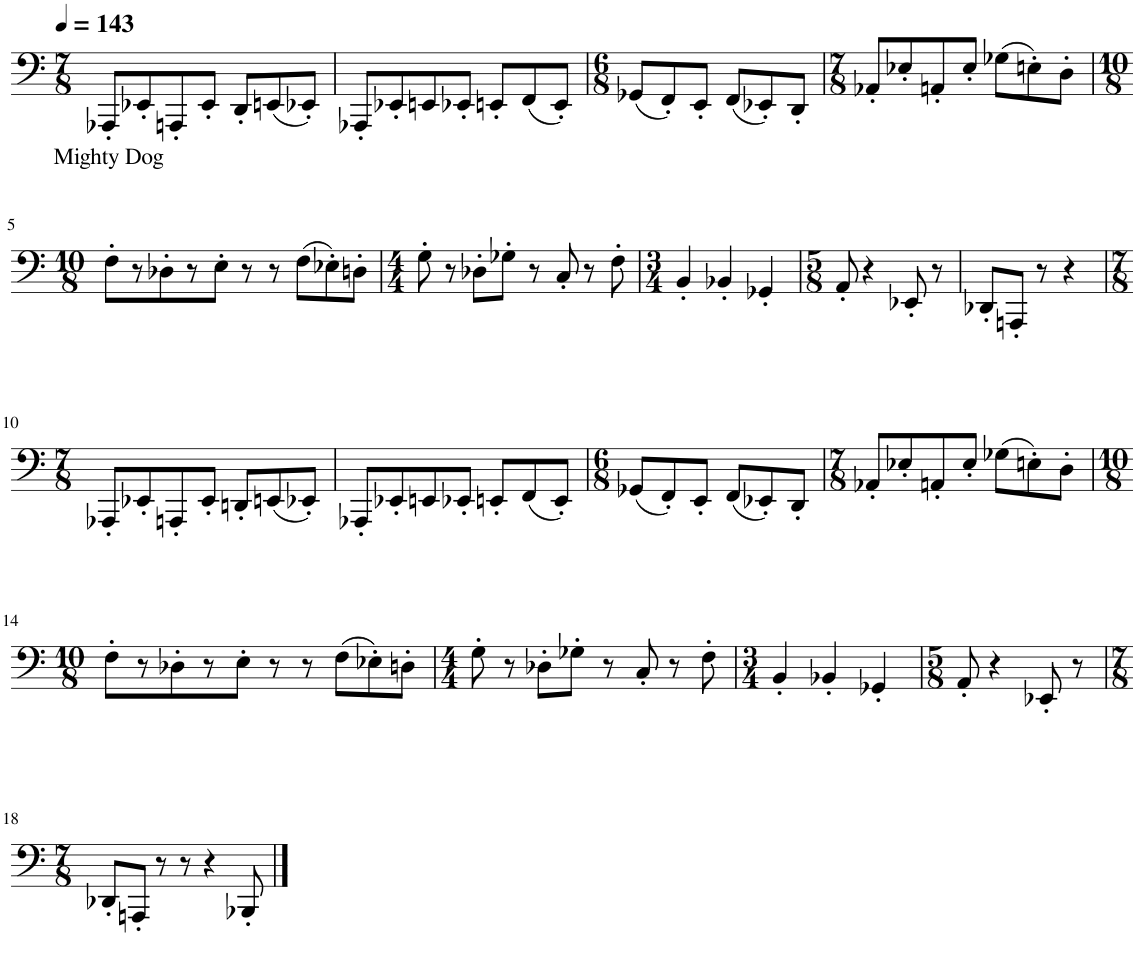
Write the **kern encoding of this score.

**kern	**text
*part1	*part1
*staff1	*staff1
*I"Tuba, untitled	*
*I'Tba.	*
*clefF4	*
*k[]	*
*M7/8	*
*MM143	*
=1	=1
!	!LO:LY:b
8AAA-X'/L	Mighty Dog
8EE-X'/	.
8AAAn'/	.
8EE-'/J	.
8DD'/L	.
(8EEn/	.
8EE-X'/J)	.
=2	=2
8AAA-X'/L	.
8EE-X'/	.
8EEn/	.
8EE-X'/J	.
8EEn'/L	.
(8FF/	.
8EE'/J)	.
=3	=3
*M6/8	*
(8GG-X/L	.
8FF'/)	.
8EE'/J	.
(8FF/L	.
8EE-X'/)	.
8DD'/J	.
=4	=4
*M7/8	*
8AA-X'/L	.
8E-X'/	.
8AAn'/	.
8E-'/J	.
(8G-X\L	.
8En'\)	.
8D'\J	.
!!LO:LB:g=z
=5	=5
*M10/8	*
8F'\L	.
8r	.
8D-X'\	.
8r	.
8E'\J	.
8r	.
8r	.
(8F\L	.
8E-X'\)	.
8Dn'\J	.
=6	=6
*M4/4	*
8G'\	.
8r	.
8D-X'\L	.
8G-X'\J	.
8r	.
8C'/	.
8r	.
8F'\	.
=7	=7
*M3/4	*
4BB'/	.
4BB-X'/	.
4GG-X'/	.
=8	=8
*M5/8	*
8AA'/	.
4r	.
8EE-X'/	.
8r	.
=9	=9
8DD-X'/L	.
8AAAn'/J	.
8r	.
4r	.
!!LO:LB:g=z
=10	=10
*M7/8	*
8AAA-X'/L	.
8EE-X'/	.
8AAAn'/	.
8EE-'/J	.
8DDn'/L	.
(8EEn/	.
8EE-X'/J)	.
=11	=11
8AAA-X'/L	.
8EE-X'/	.
8EEn/	.
8EE-X'/J	.
8EEn'/L	.
(8FF/	.
8EE'/J)	.
=12	=12
*M6/8	*
(8GG-X/L	.
8FF'/)	.
8EE'/J	.
(8FF/L	.
8EE-X'/)	.
8DD'/J	.
=13	=13
*M7/8	*
8AA-X'/L	.
8E-X'/	.
8AAn'/	.
8E-'/J	.
(8G-X\L	.
8En'\)	.
8D'\J	.
!!LO:LB:g=z
=14	=14
*M10/8	*
8F'\L	.
8r	.
8D-X'\	.
8r	.
8E'\J	.
8r	.
8r	.
(8F\L	.
8E-X'\)	.
8Dn'\J	.
=15	=15
*M4/4	*
8G'\	.
8r	.
8D-X'\L	.
8G-X'\J	.
8r	.
8C'/	.
8r	.
8F'\	.
=16	=16
*M3/4	*
4BB'/	.
4BB-X'/	.
4GG-X'/	.
=17	=17
*M5/8	*
8AA'/	.
4r	.
8EE-X'/	.
8r	.
!!LO:LB:g=z
=18	=18
*M7/8	*
8DD-X'/L	.
8AAAn'/J	.
8r	.
8r	.
4r	.
8BBB-X'/	.
==	==
*-	*-
